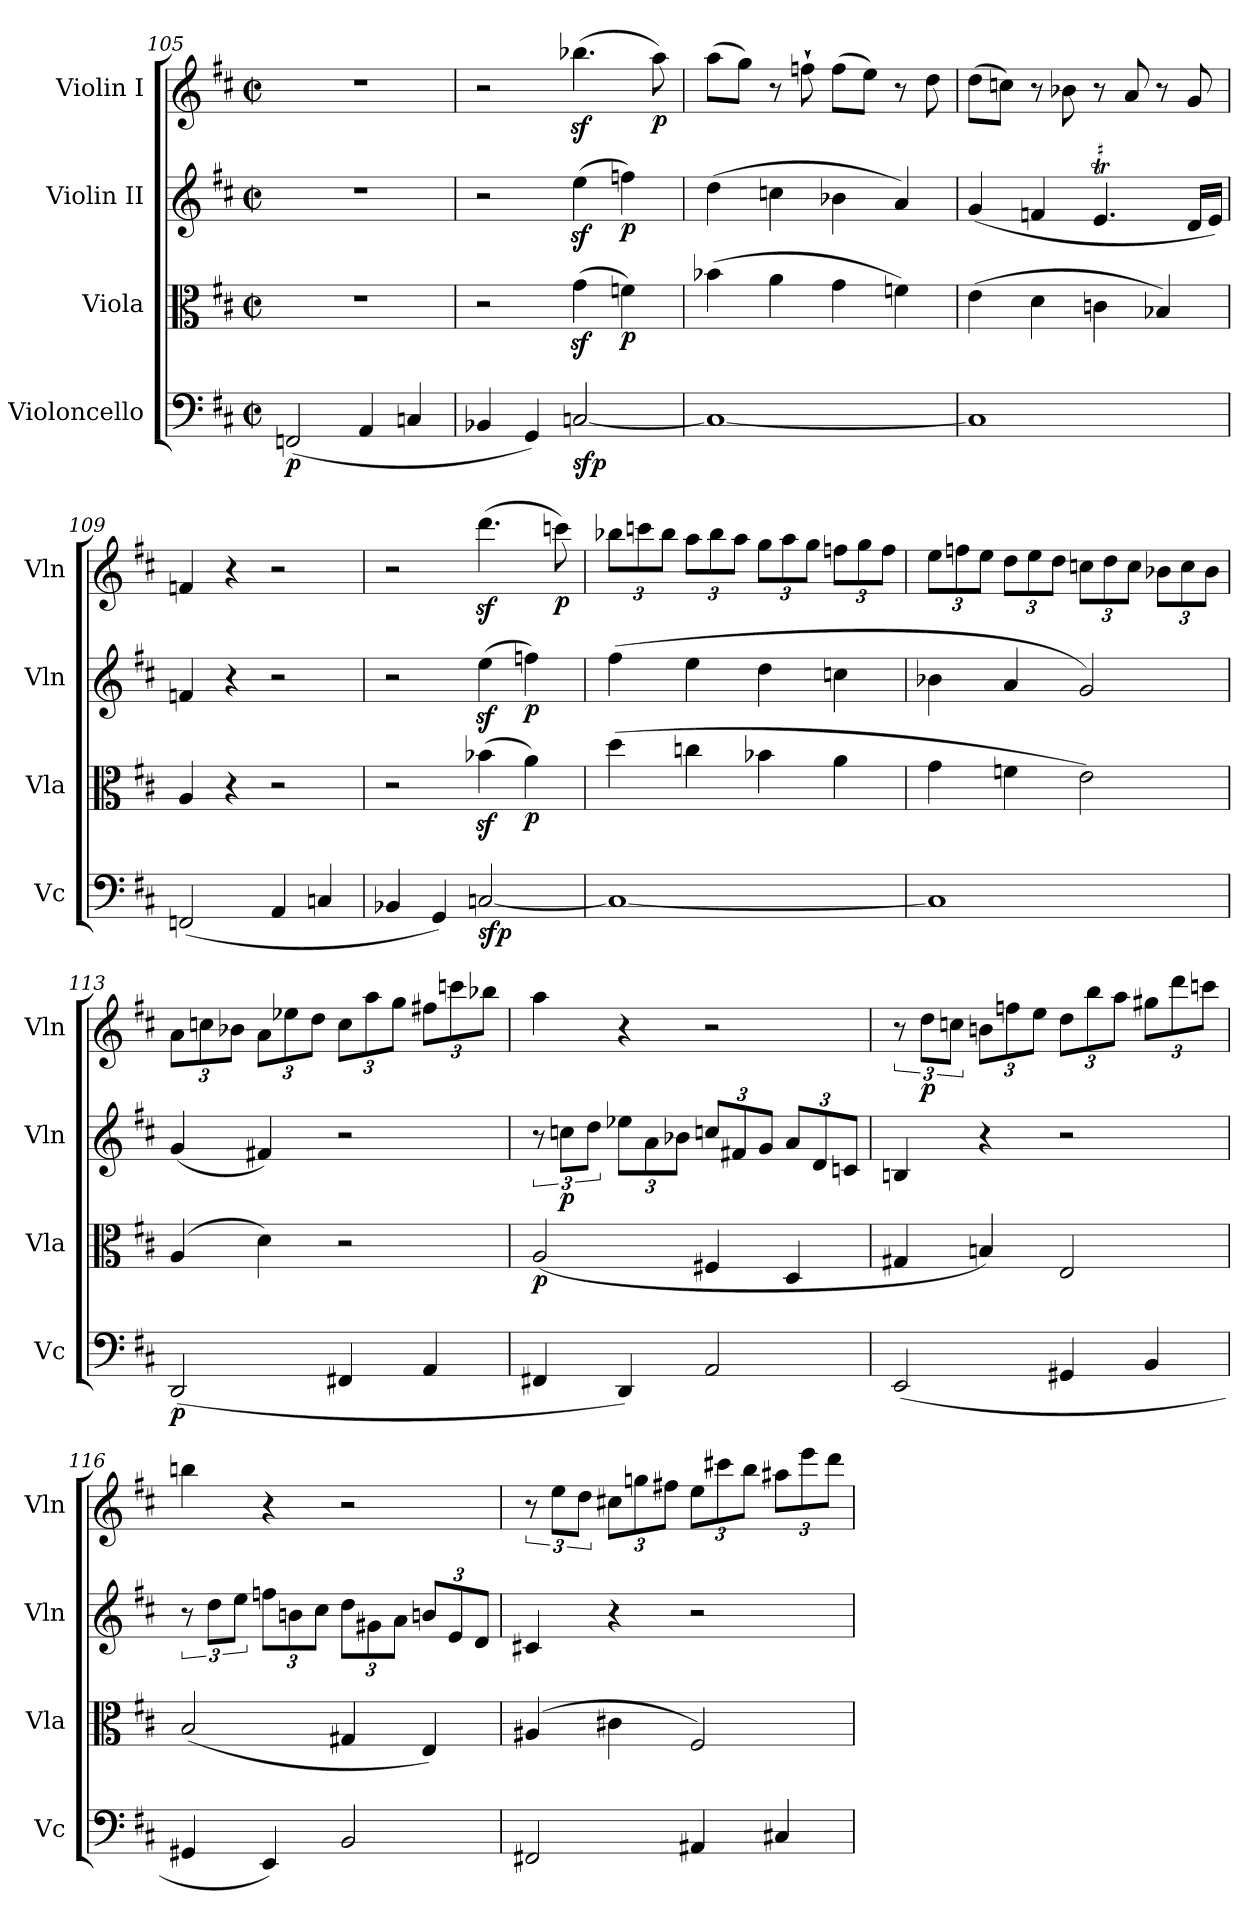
**kern	**dynam	**kern	**dynam	**kern	**dynam	**kern	**dynam
*part4	*part4	*part3	*part3	*part2	*part2	*part1	*part1
*staff4	*staff4	*staff3	*staff3	*staff2	*staff2	*staff1	*staff1
*I"Violoncello	*	*I"Viola	*	*I"Violin II	*	*I"Violin I	*
*I'Vc	*	*I'Vla	*	*I'Vln	*	*I'Vln	*
*clefF4	*	*clefC3	*	*clefG2	*	*clefG2	*
*k[f#c#]	*	*k[f#c#]	*	*k[f#c#]	*	*k[f#c#]	*
*M2/2	*	*M2/2	*	*M2/2	*	*M2/2	*
*met(c|)	*	*met(c|)	*	*met(c|)	*	*met(c|)	*
=105	=105	=105	=105	=105	=105	=105	=105
!	!LO:DY:b	!	!	!	!	!	!
(<2FFn/	p	1r	.	1r	.	1r	.
4AA/	.	.	.	.	.	.	.
4Cn/	.	.	.	.	.	.	.
=106	=106	=106	=106	=106	=106	=106	=106
4BB-X/	.	2r	.	2r	.	2r	.
4GG/)	.	.	.	.	.	.	.
!	!LO:DY:b	!	!	!	!	!	!
[2Cn/	sfp	(>4gz<\	.	(>4eez<\	.	(>4.bb-Xz<\	.
!	!	!	!LO:DY:b	!	!LO:DY:b	!	!
.	.	4fn\)	p	4ffn\)	p	.	.
!	!	!	!	!	!	!	!LO:DY:b
.	.	.	.	.	.	8aa\)	p
!!LO:LB:g=z
=107	=107	=107	=107	=107	=107	=107	=107
1C_	.	(>4b-X\	.	(>4dd\	.	(>8aa\L	.
.	.	.	.	.	.	8gg\J)	.
.	.	4a\	.	4ccn\	.	8r	.
.	.	.	.	.	.	8ffn`\	.
.	.	4g\	.	4b-X\	.	(>8ff\L	.
.	.	.	.	.	.	8ee\J)	.
.	.	4fn\)	.	4a/)	.	8r	.
.	.	.	.	.	.	8dd\	.
=108	=108	=108	=108	=108	=108	=108	=108
1C]	.	(>4e\	.	(<4g/	.	(>8dd\L	.
.	.	.	.	.	.	8ccn\J)	.
.	.	4d\	.	4fn/	.	8r	.
.	.	.	.	.	.	8b-X\	.
.	.	4cn\	.	4.eT/	.	8r	.
.	.	.	.	.	.	8a/	.
.	.	4B-X/)	.	.	.	8r	.
.	.	.	.	16d/LL	.	8g/	.
.	.	.	.	16e/JJ)	.	.	.
=109	=109	=109	=109	=109	=109	=109	=109
(<2FFn/	.	4A/	.	4fn/	.	4fn/	.
.	.	4r	.	4r	.	4r	.
4AA/	.	2r	.	2r	.	2r	.
4Cn/	.	.	.	.	.	.	.
=110	=110	=110	=110	=110	=110	=110	=110
4BB-X/	.	2r	.	2r	.	2r	.
4GG/)	.	.	.	.	.	.	.
!	!LO:DY:b	!	!	!	!	!	!
[2Cn/	sfp	(>4b-Xz<\	.	(>4eez<\	.	(>4.dddz<\	.
!	!	!	!LO:DY:b	!	!LO:DY:b	!	!
.	.	4a\)	p	4ffn\)	p	.	.
!	!	!	!	!	!	!	!LO:DY:b
.	.	.	.	.	.	8cccn\)	p
!!LO:LB:g=z
=111	=111	=111	=111	=111	=111	=111	=111
*	*	*	*	*	*	*Xbrackettup	*
1C_	.	(>4dd\	.	(>4ff#\	.	12bb-X\L	.
.	.	.	.	.	.	12cccn\	.
.	.	.	.	.	.	12bb-\J	.
.	.	4ccn\	.	4ee\	.	12aa\L	.
.	.	.	.	.	.	12bb-\	.
.	.	.	.	.	.	12aa\J	.
.	.	4b-X\	.	4dd\	.	12gg\L	.
.	.	.	.	.	.	12aa\	.
.	.	.	.	.	.	12gg\J	.
.	.	4a\	.	4ccn\	.	12ffn\L	.
.	.	.	.	.	.	12gg\	.
.	.	.	.	.	.	12ff\J	.
=112	=112	=112	=112	=112	=112	=112	=112
1C]	.	4g\	.	4b-X\	.	12ee\L	.
.	.	.	.	.	.	12ffn\	.
.	.	.	.	.	.	12ee\J	.
.	.	4fn\	.	4a/	.	12dd\L	.
.	.	.	.	.	.	12ee\	.
.	.	.	.	.	.	12dd\J	.
.	.	2e\)	.	2g/)	.	12ccn\L	.
.	.	.	.	.	.	12dd\	.
.	.	.	.	.	.	12cc\J	.
.	.	.	.	.	.	12b-X\L	.
.	.	.	.	.	.	12cc\	.
.	.	.	.	.	.	12b-\J	.
!!LO:PB:g=z
=113	=113	=113	=113	=113	=113	=113	=113
!	!LO:DY:b	!	!	!	!	!	!
(>2DD/	p	(>4A/	.	(<4g/	.	12a\L	.
.	.	.	.	.	.	12ccn\	.
.	.	.	.	.	.	12b-X\J	.
.	.	4d\)	.	4f#X/)	.	12a\L	.
.	.	.	.	.	.	12ee-X\	.
.	.	.	.	.	.	12dd\J	.
4FF#X/	.	2r	.	2r	.	12cc\L	.
.	.	.	.	.	.	12aa\	.
.	.	.	.	.	.	12gg\J	.
4AA/	.	.	.	.	.	12ff#X\L	.
.	.	.	.	.	.	12cccn\	.
.	.	.	.	.	.	12bb-X\J	.
=114	=114	=114	=114	=114	=114	=114	=114
!	!	!	!LO:DY:b	!	!	!	!
4FF#X/	.	(<2A/	p	12r	.	4aa\	.
!	!	!	!	!	!LO:DY:b	!	!
.	.	.	.	12ccn\L	p	.	.
.	.	.	.	12dd\J	.	.	.
*	*	*	*	*Xbrackettup	*	*	*
4DD/)	.	.	.	12ee-X\L	.	4r	.
.	.	.	.	12a\	.	.	.
.	.	.	.	12b-X\J	.	.	.
!	!LO:DY:b	!	!	!	!	!	!
!	!LO:DY:n=1:b	!	!	!	!	!	!
2AA/	fp other-dynamics	4F#X/	.	12ccn/L	.	2r	.
.	.	.	.	12f#X/	.	.	.
.	.	.	.	12g/J	.	.	.
.	.	4D/	.	12a/L	.	.	.
.	.	.	.	12d/	.	.	.
.	.	.	.	12cn/J	.	.	.
!!LO:LB:g=z
=115	=115	=115	=115	=115	=115	=115	=115
*	*	*	*	*	*	*brackettup	*
(>2EE/	.	4G#X/	.	4Bn/	.	12r	.
!	!	!	!	!	!	!	!LO:DY:b
.	.	.	.	.	.	12dd\L	p
.	.	.	.	.	.	12ccn\J	.
*	*	*	*	*	*	*Xbrackettup	*
.	.	4Bn/)	.	4r	.	12bn\L	.
.	.	.	.	.	.	12ffn\	.
.	.	.	.	.	.	12ee\J	.
4GG#X/	.	2E/	.	2r	.	12dd\L	.
.	.	.	.	.	.	12bb\	.
.	.	.	.	.	.	12aa\J	.
4BB/	.	.	.	.	.	12gg#X\L	.
.	.	.	.	.	.	12ddd\	.
.	.	.	.	.	.	12cccn\J	.
=116	=116	=116	=116	=116	=116	=116	=116
*	*	*	*	*brackettup	*	*	*
4GG#X/	.	(<2B/	.	12r	.	4bbn\	.
.	.	.	.	12dd\L	.	.	.
.	.	.	.	12ee\J	.	.	.
*	*	*	*	*Xbrackettup	*	*	*
4EE/)	.	.	.	12ffn\L	.	4r	.
.	.	.	.	12bn\	.	.	.
.	.	.	.	12cc#\J	.	.	.
!	!LO:DY:b	!	!	!	!	!	!
!	!LO:DY:n=1:b	!	!	!	!	!	!
2BB/	fp other-dynamics	4G#X/	.	12dd\L	.	2r	.
.	.	.	.	12g#X\	.	.	.
.	.	.	.	12a\J	.	.	.
.	.	4E/)	.	12bn/L	.	.	.
.	.	.	.	12e/	.	.	.
.	.	.	.	12d/J	.	.	.
!!LO:LB:g=z
=117	=117	=117	=117	=117	=117	=117	=117
*	*	*	*	*	*	*brackettup	*
2FF#X/	.	(<4A#X/	.	4c#X/	.	12r	.
.	.	.	.	.	.	12ee\L	.
.	.	.	.	.	.	12dd\J	.
*	*	*	*	*	*	*Xbrackettup	*
.	.	4c#X\	.	4r	.	12cc#X\L	.
.	.	.	.	.	.	12ggn\	.
.	.	.	.	.	.	12ff#X\J	.
!	!	!	!LO:DY:b	!	!	!	!
!	!	!	!LO:DY:n=1:b	!	!	!	!
4AA#X/	.	2F#/)	fp other-dynamics	2r	.	12ee\L	.
.	.	.	.	.	.	12ccc#X\	.
.	.	.	.	.	.	12bb\J	.
4C#X/	.	.	.	.	.	12aa#X\L	.
.	.	.	.	.	.	12eee\	.
.	.	.	.	.	.	12ddd\J	.
=	=	=	=	=	=	=	=
*-	*-	*-	*-	*-	*-	*-	*-
